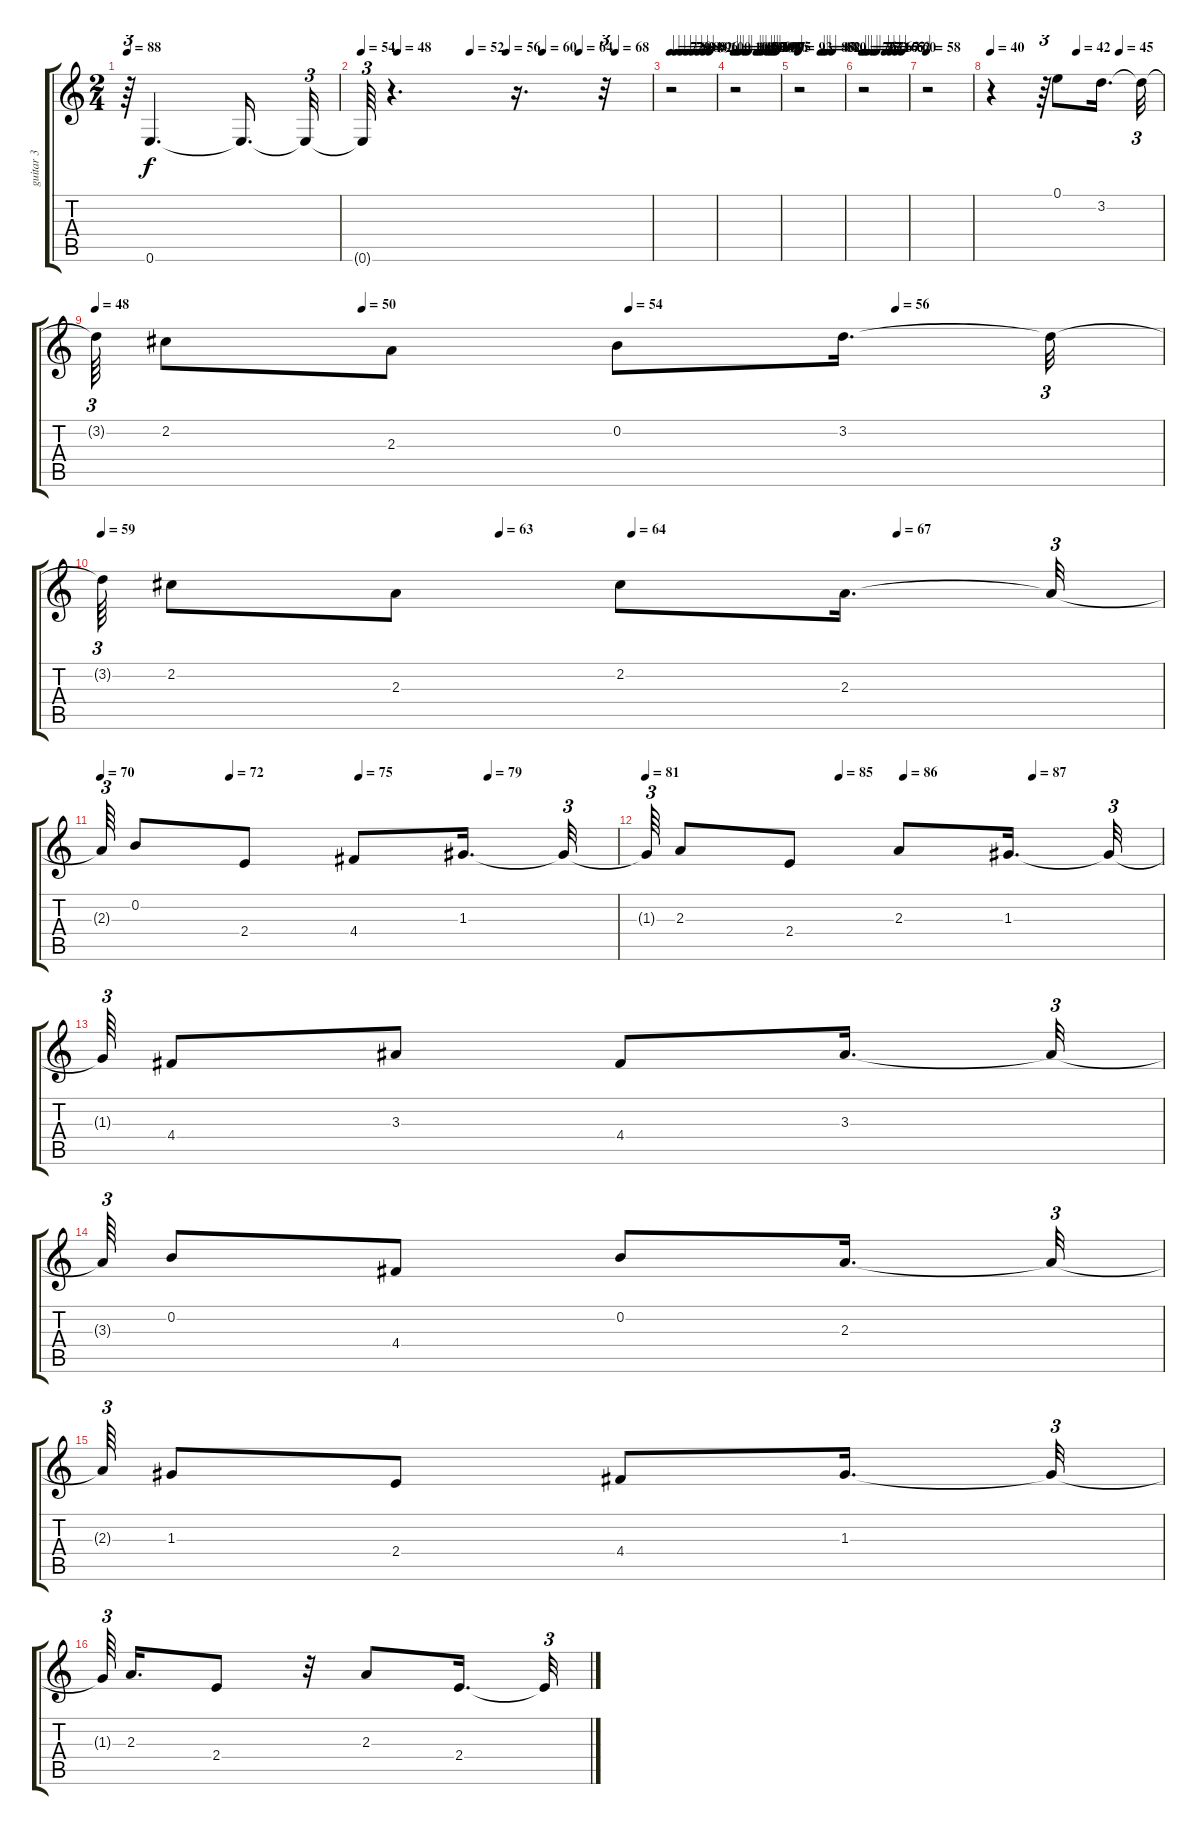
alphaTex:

\track ("guitar 3" "guitar 3") {instrument acousticguitarnylon}
\staff {score tabs}
\tuning (E4 B3 G3 D3 A2 E2) {hide}
\ts (2 4)
\tempo 88
\clef g2
\ks c
r.64{tu (3 2) dy f} 0.6.4{d} 0.6{t}.16{d} 0.6{t}.32{tu (3 2)} |
\tempo 54
\tempo (48 0.125)
\tempo (52 0.375)
\tempo (56 0.5)
\tempo (60 0.625)
\tempo (64 0.75)
\tempo (68 0.875)
0.6{t}.64{tu (3 2)} r.4{d} r.16{d} r.32{tu (3 2)} |
\tempo 72
\tempo (76 0.125)
\tempo (80 0.25)
\tempo (84 0.375)
\tempo (88 0.5)
\tempo (92 0.625)
\tempo (96 0.75)
\tempo (100 0.875)
r.2 |
\tempo 104
\tempo (105 0.0625)
\tempo (108 0.125)
\tempo (107 0.25)
\tempo (106 0.3125)
\tempo (103 0.5)
\tempo (102 0.5625)
\tempo (100 0.625)
\tempo (98 0.75)
\tempo (97 0.8125)
\tempo (96 0.875)
\tempo (95 0.9375)
r.2 |
\tempo 93
\tempo (85 0.5)
\tempo (84 0.5625)
\tempo (82 0.625)
\tempo (80 0.75)
r.2 |
\tempo 76
\tempo (75 0.0625)
\tempo (73 0.125)
\tempo (72 0.25)
\tempo (71 0.3125)
\tempo (67 0.5)
\tempo (65 0.625)
\tempo (62 0.75)
\tempo (60 0.875)
r.2 |
\tempo 58
r.2 |
\tempo 40
\tempo (42 0.5)
\tempo (45 0.75)
r.4 r.64{tu (3 2)} 0.1.8 3.2.16{d} 3.2{t}.32{tu (3 2)} |
\tempo 48
\tempo (50 0.25)
\tempo (54 0.5)
\tempo (56 0.75)
3.2{t}.64{tu (3 2)} 2.2.8 2.3.8 0.2.8 3.2.16{d} 3.2{t}.32{tu (3 2)} |
\tempo 59
\tempo (63 0.375)
\tempo (64 0.5)
\tempo (67 0.75)
3.2{t}.64{tu (3 2)} 2.2.8 2.3.8 2.2.8 2.3.16{d} 2.3{t}.32{tu (3 2)} |
\tempo 70
\tempo (72 0.25)
\tempo (75 0.5)
\tempo (79 0.75)
2.3{t}.64{tu (3 2)} 0.2.8 2.4.8 4.4.8 1.3.16{d} 1.3{t}.32{tu (3 2)} |
\tempo 81
\tempo (85 0.375)
\tempo (86 0.5)
\tempo (87 0.75)
1.3{t}.64{tu (3 2)} 2.3.8 2.4.8 2.3.8 1.3.16{d} 1.3{t}.32{tu (3 2)} |
1.3{t}.64{tu (3 2)} 4.4.8 3.3.8 4.4.8 3.3.16{d} 3.3{t}.32{tu (3 2)} |
3.3{t}.64{tu (3 2)} 0.2.8 4.4.8 0.2.8 2.3.16{d} 2.3{t}.32{tu (3 2)} |
2.3{t}.64{tu (3 2)} 1.3.8 2.4.8 4.4.8 1.3.16{d} 1.3{t}.32{tu (3 2)} |
1.3{t}.64{tu (3 2) beam splitsecondary} 2.3.16{d} 2.4.8 r.32 2.3.8 2.4.16{d} 2.4{t}.32{tu (3 2)}
